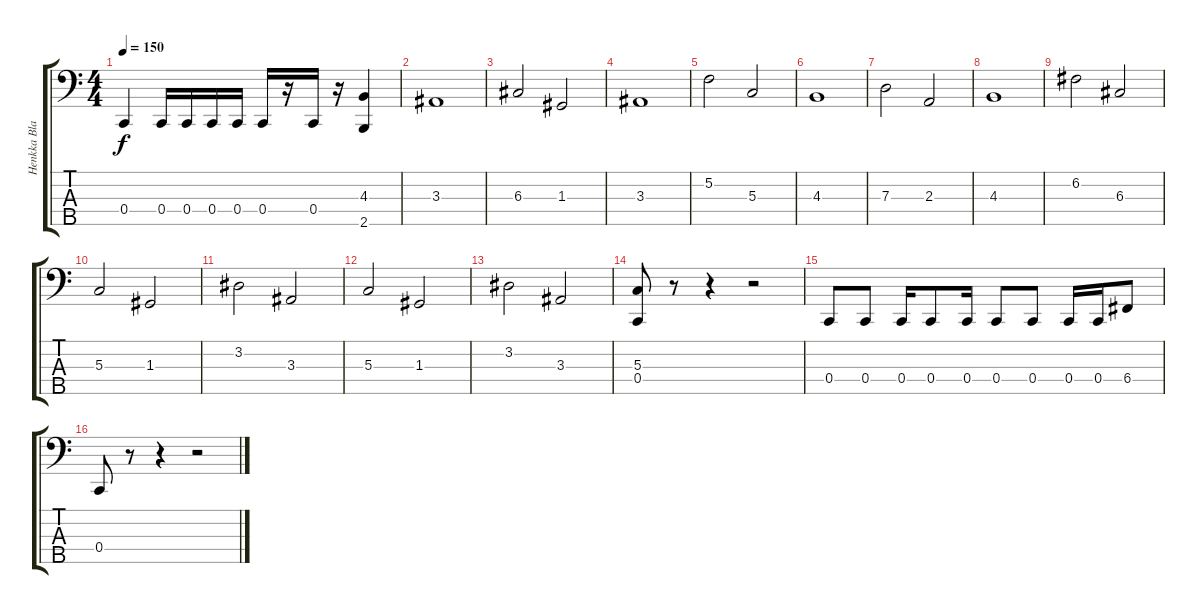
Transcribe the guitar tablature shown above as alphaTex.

\track ("Henkka Blacksmith" "Henkka Bla") {instrument slapbass2}
\staff {score tabs}
\tuning (F2 C2 G1 C1 A0) {hide}
\ts (4 4)
\tempo 150
\clef f4
\ks c
0.4.4{dy f} 0.4.16 0.4.16 0.4.16 0.4.16 0.4.16 r.16 0.4.16 r.16 (4.3 2.5).4 |
3.3.1 |
6.3.2 1.3.2 |
3.3.1 |
5.2.2 5.3.2 |
4.3.1 |
7.3.2 2.3.2 |
4.3.1 |
6.2.2 6.3.2 |
5.3.2 1.3.2 |
3.2.2 3.3.2 |
5.3.2 1.3.2 |
3.2.2 3.3.2 |
(5.3 0.4).8 r.8 r.4 r.2 |
0.4.8 0.4.8 0.4.16 0.4.8 0.4.16 0.4.8 0.4.8 0.4.16 0.4.16 6.4.8 |
0.4.8 r.8 r.4 r.2
